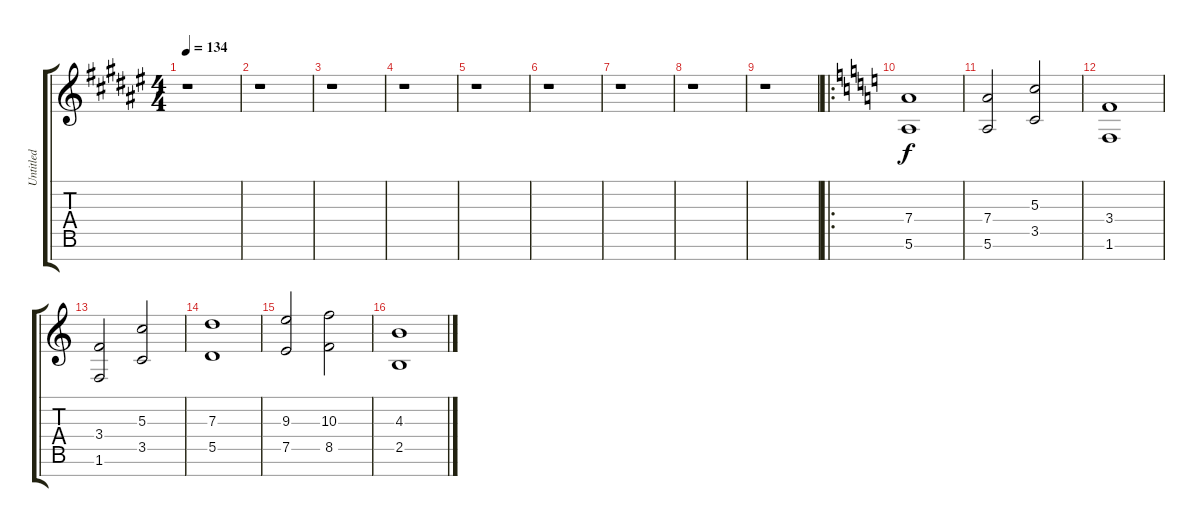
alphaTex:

\track ("Untitled" "Untitled") {instrument distortionguitar}
\staff {score tabs}
\tuning (E4 B3 G3 D3 A2 E2 B1) {hide}
\ts (4 4)
\tempo 134
\clef g2
\ks f#
r.1{dy f} |
r.1 |
r.1 |
r.1 |
r.1 |
r.1 |
r.1 |
r.1 |
r.1 |
\ro
\ks c
(7.4 5.6).1 |
(7.4 5.6).2 (5.3 3.5).2 |
(3.4 1.6).1 |
(3.4 1.6).2 (5.3 3.5).2 |
(7.3 5.5).1 |
(9.3 7.5).2 (10.3 8.5).2 |
(4.3 2.5).1
